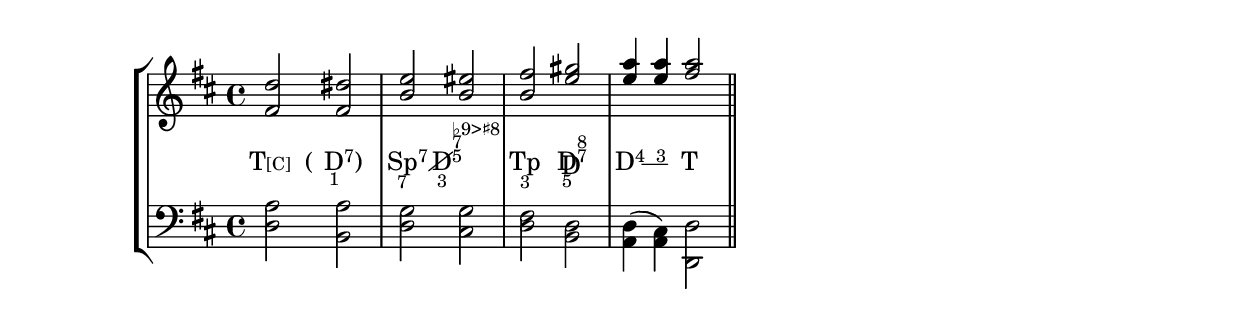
% a lilypond cadence for demonstrating the use of harmonyli
% (c) 2019 Frankfurt, Germany, Karsten Reincke
% This file is licensed under CC-BY-SA 4.0 international
% for details see https://creativecommons.org/licenses/by-sa/4.0/
\version "2.18.2"

\header { tagline = "" }
% harmonyli.ly :- a library for inserting Riemanm Function 
% Analysis Symbols into a musical score created by LilyPOnd
%
% Copyright (c) 2019 Karsten Reincke, Frankfurt
%
% This file is distributed either under the terms of the MIT license or under 
% the terms of the GPLv3 license. Feel free to choose the distribution method 
% you prefer by deleting the unsuitable licensing statement (Don't delete both): 
%
% (a) If you want to use it under the terms of the MIT license erase the 
%     following GPLv3 licensing statement:
% (b) If you want to use harmonyli.ly under the terms of the GPLv2 license
%      erase the following MIT license text
%
% GPLv3-Licensing Statement
% -------------------------

% This program is free software: you can redistribute it and/or modify
% it under the terms of the GNU General Public License as published by
% the Free Software Foundation, either version 3 of the License, or
% (at your option) any later version.

% This program is distributed in the hope that it will be useful,
% but WITHOUT ANY WARRANTY; without even the implied warranty of
% MERCHANTABILITY or FITNESS FOR A PARTICULAR PURPOSE.  See the
% GNU General Public License for more details.

% You should have received a copy of the GNU General Public License
% along with this program.  If not, see <https://www.gnu.org/licenses/>.

% MIT-License and Licensing Statement
% --------------------------------------
% Copyright 2019 Karsten Reincke, Frankfurt

% Permission is hereby granted, free of charge, to any person 
% obtaining a copy of this software and associated documentation 
% files (the "Software"), to deal in the Software without 
% restriction, including without limitation the rights to use, 
% copy, modify, merge, publish, distribute, sublicense, and/or sell 
% copies of the Software, and to permit persons to whom the 
% Software is furnished to do so, subject to the following conditions:

% The above copyright notice and this permission notice shall be 
% included in all copies or substantial portions of the Software.

% THE SOFTWARE IS PROVIDED "AS IS", WITHOUT WARRANTY OF ANY KIND, 
% EXPRESS OR IMPLIED, INCLUDING BUT NOT LIMITED TO THE WARRANTIES 
% OF MERCHANTABILITY, FITNESS FOR A PARTICULAR PURPOSE AND 
% NONINFRINGEMENT. IN NO EVENT SHALL THE AUTHORS OR COPYRIGHT 
% HOLDERS BE LIABLE FOR ANY CLAIM, DAMAGES OR OTHER LIABILITY, 
% WHETHER IN AN ACTION OF CONTRACT, TORT OR OTHERWISE, ARISING 
% FROM, OUT OF OR IN CONNECTION WITH THE SOFTWARE OR THE USE 
% OR OTHER DEALINGS IN THE SOFTWARE.
%
% Some Compliance Hints: 
% ----------------------
% (A) MIT Usage
% -------------
% (1) For using harmonyli.ly compliantly it is sufficient if the
% MIT license text is part of this file.
% (2) For modifying harmonyli.ly compliantly or for using part of
% it, it is sufficient if the MIT license text is included in 
% all copies or substantial portions
% (3) Under the terms of the MIT license you may use harmonyli.ly
% as part of your overarching work and you may distribute this
% overarching complex as whole under any license you want. But
% you may not erase the MIT license text in this file or in
% all derived files - just as the MIT license requires:
%
% The above copyright notice and this permission notice shall be 
% included in all copies or substantial portions of the Software.
%
% (B) GPLv3 Usage
% ---------------
% If you prefer to distribute harmonyli.ly under the terms of the
% GPLv3, then you have to fulfill all requirements of the GPLv3,
% especially those of §4 and §5 (strong copyleft effect and so on)
% and those of §6 (Conveying Non-Source Forms)
%
%%%%%%%%%%%%%%%%%%%%%%%%%%%%%%%%%%%%%%%%%%%%%%%%%%%%%%%%%%%%%%%%%%%%

% Reference to groundwork
% -----------------------
% harmonyli.ly heavily uses ideas and code of Klaus Blum's groundwork which has 
% been published in the 'Lilypond Snippet Repository':
% -> http://lsr.di.unimi.it/LSR/Item?id=967
%
% In a mail from Nov. the 4th 2019 Klaus Blum explicitly approved that he 
% a) distributes his code under the terms of the (American) public domain 
% b) agrees to use his file as groundwork for harmonyli.ly
% c) to distribute the result under the terms of of a dual-license: the user 
%    shall be enabled to choose whether he wants to use it under the terms
%   of the GPLv3 or the MIT
%
% Just as Klaus Blum's groundwork, also harmonyli.ly uses some explanations of 
% Neil Puttock by which he described the use text span engraver.
% -> http://www.mail-archive.com/lilypond-user%40gnu.org/msg60732.html
%%%%%%%%%%%%%%%%%%%%%%%%%%%%%%%%%%%%%%%%%%%%%%%%%%%%%%%%%%%%%%%%%%%%

\version "2.18.2"

%%%%%%%%%%%%%%%%%%%%%%%%%%%%%%%%%%%%%%%%%%%%%%%%%%%%%%%%%%%%%%%%%%%%%%
% Definition using the EBNF to formally describe the structure of a
% Functional Harmony Analysis Symbol ( = part of the functional harmony theory)
% 
% FHAS ::= {x},(cRS|RS),{DV} { BN }, { SN }, {AN, {AN, {AN, {AN, {AN}}}}}, {CT} {FS}
%
% cRS ::= RS,DV /* not separated by a blank */
%
%  RS ::= 'T' | 't' | 'S' | 's' | 'SS' | 'D' | 'd' | 'DD' 
%
%  DV ::= 'p' | 'P' | 'g' | 'G' | 
%
%   x ::= 'x' /* cross thought the RS */ 
%
%  BN ::= '1', ... ,'7'
%  SN ::= AN
%  AN ::= '1', ... ,'12'
%  CT ::= 'c', 'cis', ... 'h' | cRS
%
% Note: this is a syntactical definition. There is a semantical restriction
% which cannot easily be expressed by a context free grammar. The condition
% is 'AN1 < AN2 < AN3 < AN4 < AN5'. Therefore we only use the symbol AN
%
% Note: This definition also allows to express some a bit esoteric analyze 
% results like (Double Dominant or Double Sub dominant or Tonika,... relative
% counter relative) without no root tone / note. It depends on the context
% (and the viewpoint of the analyzer), which of them are semantically adequate.  
%%%%%%%%%%%%%%%%%%%%%%%%%%%%%%%%%%%%%%%%%%%%%%%%%%%%%%%%%%%%%%%%%%%%%%%%%%%

%%%%%%%%%%%%%%%%%%%%%%%%%%%%%%%%%%%%%%%%%%%%%%%%%%%%%%%%%%%%%%%%%%%%%%%%%%%
% Some implementation details:
% We refer to the parts of a RFS by the following identifiers:
%
%                              5 added note number = e | e5
%                              4 added note number = d | d4
%                              3 added note number = c | c3
% Sopran-Note-Number = S | SN  2 added note number = b | b2
% Riemann-Symbol = RS          1 added note number = a | a1  fillstring = fs | FS
% Bass-Note-Number = B | BN
% 
%
% This harmonyli.ly offers 3 interfaces:
%
% A) The basic method of harmonyli.ly is 'rfs' (riemann functional symbol). It 
% expects all elements of an RFS at a specific position and none of them may be 
% forgotten. If any of elements shall not be used, then the respective argument 
% must contain a "".
%
% Advantage: The analyzer gets the complete freedom to create his own version.
% Disadvantage: He must respect all details for not getting surprising results
% 
% B) The core method of harmonyli.ly is the method 'RFS'. It takes the naked 
% Riemann Symbol (like T, Tp, S, D, ...) and a list of pairs using the values of 
% BNoteKey, SNoteKey, ... as keys and as value any string / markup the user 
% wants to insert into the Riemann Function Symbol
%
% On this level, there exist 4 variants:
%   a) the method RFS - as described above
%   b) the method dRFS :- doubling the root RS symbol
%   c) the method xRFS :- crossing out the root RS symbol
%   d) the method xdRFS :- crossing out the doubled root RS symbol 
%
% Advantage: The analyzer may ignore the key value pairs he do not need.
% Disadvantage: He must know / respect the syntax of an association list
%
% C) Finally harmonyli.ly offers some often used instantiations of RFS
% as prepared functions
%
% Advantage: It is simple to insert such fixed RFS.
% Disadvantage: Not all RFS are delivered as fixed RFS
%%%%%%%%%%%%%%%%%%%%%%%%%%%%%%%%%%%%%%%%%%%%%%%%%%%%%%%%%%%%%%%%%%%%%%%%%%%%




%%%%%%%%%%%%%%%%%%%%%%%%%%%%%%%%%%%%%%%%%%%%%%%%%%%%%%%%%%%%%%%%%%%%%%%%%%
%
% About some special features
%
% (1) intermediary dominant and intermediary sections
% -----------------------------------------------
% Sometimes, the musicologist wants to express that in an intermediary section
% all chords function with respect to an intermediary harmonical focus instead
% being described with respect to the basic tone. 
% 
% The most simple example for such an intermediary section is the 'intermediary 
% dominant' (in German: 'Zwischendominante): It is not the dominant of the (
% keynote) tonic, but the dominant of the following chord.

% Moreover, sometimes the chord to which an intermediary section is refered
% does not close the section but is replaced by a functional equivalent. A
% famous example is the 'deceptive cadence' as closure of such an intermediary
% section.

% Hence, sometimes the musicologist does not only want to express that he reads
% a succession of chords as an intermediary section, he also want to explicitly
% name the assumed harmonical focus.

% For that purpose harmonyli.ly offers rows of intermediary chords:
%
% IntermediarySection ::- 'initIntermediaryArea' RFS+ closingRFS
%                 RFS ::- /* see above */
%          closingRFS ::- RFS with special parameter 'Context'
%
%
% (2) ZoomAnalyses
% ----------------
%
% In theoretical harmonical analyses often each analysis symbol refers to one 
% chord. In practical harmoncal analyses the analysis symbols refer to rows of 
% tones which are treated as passing notes.

% But sometimes, the musicologist does not want to ignore some shorter notes.
% Instead of this, he wants to increase the granularity of his symbols by
% integrating such 'detail notes' into his symbol. He wants to zoom into the
% the score.
%
% The most known example is the suspended chord as for example
%   6>5
%   4>3
%  D 
%
% For enabling musicologists to express such details, harmonyli.ly offers
% ZoomAreas. ZoomAreas use one pure Riemann Symbol for all chords, and the
% differences of the cords are described by numbers referring to the base tone
% of the chord
%
% ZoomArea ::- 
%     'initZoomArea' 
%     'setZoomRoot' 
%     'openZoomArea'
%     'setZoomSuccessor'+
%     'closeZoomArea'
%%%%%%%%%%%%%%%%%%%%%%%%%%%%%%%%%%%%%%%%%%%%%%%%%%%%%%%%%%%%%%%%%%%%%%%%%%%%%

% ---------------------------------------------------------------------
% Harmonyli Interface No 1: The basic method for inserting all manually
% ---------------------------------------------------------------------



#(define-markup-command (fhas layout props RS SN BN aN bN cN dN eN CT fst)
  (markup? markup? markup? markup? markup? markup? markup? markup? markup? markup?)
  (let* ((lCT (string-append "[" CT "]")))
    (if (equal? CT "")(set! lCT ""))
    (interpret-markup layout props
     #{
       \markup{
         \concat {
           \override #'(baseline-skip . 1.4)
           \center-column {
             \override #`(direction . ,UP)
             \override #'(baseline-skip . 2.0)
             \dir-column {
               \halign #CENTER
                \concat { $RS \tiny {  $lCT  } }
               \tiny
               \halign #CENTER
               $SN
             }
             \tiny
             $BN
           }
           \tiny
           \override #`(direction . ,UP)
           \override #'(baseline-skip . 0.8)
           \dir-column {
             " "
             {
               \override #`(direction . ,UP)
               \override #'(baseline-skip . 1.3)
               \dir-column { $aN  $bN $cN $dN $eN }
             }
           }
           $fst
         }
       }
     #}
 )))
  
% ------------------------------------------------------------------------------
% Harmonyli Interface No 2.A: The core method for inserting only relevant values
% ------------------------------------------------------------------------------

#(define BNoteKey "B")
#(define SNoteKey "S")
#(define aNoteKey "a")
#(define bNoteKey "b")
#(define cNoteKey "c")
#(define dNoteKey "d")
#(define eNoteKey "e")
#(define fsKey "f")

#(define RsSpec "T")


#(define BNoteDValue "")
#(define SNoteDValue "")
#(define aNoteDValue "")
#(define bNoteDValue "")
#(define cNoteDValue "")
#(define dNoteDValue "")
#(define eNoteDValue "")
#(define fsDValue "") 

#(define RsSpecDValue "")

% The RS can be crossed out and or doubled To express the combinations
% we invent a parameter RS taking the values [ n (normal) | x | d | xd ]
% x

% evaluating the arguments:
% gets the associatedList and the key of the wanted RFS element
% if any pair in the list contains the key, it returns the value
% defined in the pair, otherwise it returns the default value
#(define (assign keyValue assocList defaultValue)
  (string? list?)
  (let* ((localPair (assoc keyValue assocList)))
    (if localPair (cdr localPair) defaultValue)
  )
)

% INTERFACE 2.A
% returns the Riemann Function Symbol as markup
#(define-markup-command (setFHAS layout props RS AL)
  (markup? list?)
  (let*
    ( (lBN (assign BNoteKey AL BNoteDValue))
      (lSN (assign SNoteKey AL SNoteDValue))
      (laN (assign aNoteKey AL aNoteDValue))
      (lbN (assign bNoteKey AL bNoteDValue))
      (lcN (assign cNoteKey AL cNoteDValue))
      (ldN (assign dNoteKey AL dNoteDValue))
      (leN (assign eNoteKey AL eNoteDValue))
      (lFS (assign fsKey AL fsDValue))
      (lRS (assign RsSpec AL RsSpecDValue ))
      (lCT (assign "CT" AL ""))
    )
  
    (interpret-markup layout props
      (cond
        ( (equal? lRS "d")
          #{
             \markup \fhas \double #RS #lSN #lBN  #laN #lbN #lcN #ldN #leN #lCT #lFS
          #}
        )
        ( (equal? lRS "x")
          #{
             \markup \fhas \crossout #RS #lSN #lBN  #laN #lbN #lcN #ldN #leN #lCT #lFS
          #}
        )
        ( (equal? lRS "xd")
          #{
             \markup \fhas \crossout \double #RS #lSN #lBN  #laN #lbN #lcN #ldN #leN #lCT #lFS
          #}
        )
        ( (equal? lRS "dx")
          #{
             \markup \fhas \crossout \double #RS #lSN #lBN  #laN #lbN #lcN #ldN #leN #lCT #lFS
          #}
        )
        ( else
          #{
             \markup \fhas #RS #lSN #lBN  #laN #lbN #lcN #ldN #leN #lCT #lFS
          #}
        )
      )
    )
   )
 )


% ------------------------------------------------------------------------------
% Harmonyli Interface No 2.B: Functions to use intermediary areas
% ------------------------------------------------------------------------------

initIMArea = 
  { \set stanza = \markup {\normal-text \magnify #1.1 " ("} }

% returns the Riemann Function Symbol as markup
#(define-markup-command (closeIMArea layout props RS AL)
  (markup? list?)
  (let*
    ( (lBN (assign BNoteKey AL BNoteDValue))
      (lSN (assign SNoteKey AL SNoteDValue))
      (laN (assign aNoteKey AL aNoteDValue))
      (lbN (assign bNoteKey AL bNoteDValue))
      (lcN (assign cNoteKey AL cNoteDValue))
      (ldN (assign dNoteKey AL dNoteDValue))
      (leN (assign eNoteKey AL eNoteDValue))
      (lFS (assign fsKey AL fsDValue))
      (lRS (assign RsSpec AL RsSpecDValue ))
      (lCT (assign "CT" AL ""))
    )
    (set! lFS (string-append ")" lFS ))
    (interpret-markup layout props
      (cond
        ( (equal? lRS "d")
          #{
             \markup \fhas \double #RS #lSN #lBN  #laN #lbN #lcN #ldN #leN #lCT #lFS
          #}
        )
        ( (equal? lRS "x")
          #{
             \markup \fhas \crossout #RS #lSN #lBN  #laN #lbN #lcN #ldN #leN #lCT #lFS
          #}
        )
        ( (equal? lRS "xd")
          #{
             \markup \fhas \crossout \double #RS #lSN #lBN  #laN #lbN #lcN #ldN #leN #lCT #lFS
          #}
        )
        ( (equal? lRS "dx")
          #{
             \markup \fhas \crossout \double #RS #lSN #lBN  #laN #lbN #lcN #ldN #leN #lCT #lFS
          #}
        )
        ( else
          #{
             \markup \fhas #RS #lSN #lBN  #laN #lbN #lcN #ldN #leN #lCT #lFS
          #}
        )
      )
    )
   )
 )

% ------------------------------------------------------------------------------
% Harmonyli Interface No 2.C: Functions to use zoom in analyses
% ------------------------------------------------------------------------------

initTextSpan =
#(define-music-function (parser location fText) (string?)
   #{
     \once \override TextSpanner #'direction = #DOWN
     \once \override TextSpanner #'style = #'line
     \once \override TextSpanner #'outside-staff-priority = ##f
     \once \override TextSpanner #'padding = #-0.6 % sets the distance of the line from the lyrics
     \once \override TextSpanner #'bound-details =
     #`((left . ((Y . 0)
                 (padding . 0)
                 (attach-dir . ,LEFT)))
        (left-broken . ((end-on-note . #t)))
        (right . ((Y . 0)
                  (padding . 0)
                  (attach-dir . ,RIGHT))))
     \once \override TextSpanner.bound-details.left.text = $fText
   #})


#(define-markup-command (initZoomRow layout props RS AL)
  (markup? list?)
  (let*
    ( (lBN (assign BNoteKey AL BNoteDValue))
      (lSN (assign SNoteKey AL SNoteDValue))
      (laN (assign aNoteKey AL aNoteDValue))
      (lbN (assign bNoteKey AL bNoteDValue))
      (lcN (assign cNoteKey AL cNoteDValue))
      (ldN (assign dNoteKey AL dNoteDValue))
      (leN (assign eNoteKey AL eNoteDValue))
      (lFS (assign fsKey AL fsDValue))
      (lRS (assign RsSpec AL RsSpecDValue ))
      (lCT (assign "CT" AL ""))
    )
 
    (interpret-markup layout props
      (cond
        ( (equal? lRS "d")
          #{
             \markup \fhas \double #RS #lSN #lBN  #laN #lbN #lcN #ldN #leN #lCT #lFS
          #}
        )
        ( (equal? lRS "x")
          #{
             \markup \fhas \crossout #RS #lSN #lBN  #laN #lbN #lcN #ldN #leN #lCT #lFS
          #}
        )
        ( (equal? lRS "xd")
          #{
             \markup \fhas \crossout \double #RS #lSN #lBN  #laN #lbN #lcN #ldN #leN #lCT #lFS
          #}
        )
        ( (equal? lRS "dx")
          #{
             \markup \fhas \crossout \double #RS #lSN #lBN  #laN #lbN #lcN #ldN #leN #lCT #lFS
          #}
        )
        ( else
          #{
             \markup \fhas #RS #lSN #lBN  #laN #lbN #lcN #ldN #leN #lCT #lFS
          #}
        )
      )
    )
   )
 )

#(define-markup-command (expZoomRow layout props AL)
  (list?)
  (let*
    ( (laN (assign aNoteKey AL aNoteDValue))
      (lbN (assign bNoteKey AL bNoteDValue))
      (lcN (assign cNoteKey AL cNoteDValue))
      (ldN (assign dNoteKey AL dNoteDValue))
      (leN (assign eNoteKey AL eNoteDValue))
      (lFS (assign fsKey AL fsDValue))
    )
 
    (interpret-markup layout props
     #{
         \markup \fhas "" "" "" #laN #lbN #lcN #ldN #leN "" #lFS
     #}
    )
   )
 )



#(define-markup-command (closeIMZoomRow layout props AL)
  (list?)
  (let*
    ( (laN (assign aNoteKey AL aNoteDValue))
      (lbN (assign bNoteKey AL bNoteDValue))
      (lcN (assign cNoteKey AL cNoteDValue))
      (ldN (assign dNoteKey AL dNoteDValue))
      (leN (assign eNoteKey AL eNoteDValue))
      (lFS (assign fsKey AL fsDValue))
    )
    (set! lFS (string-append " )" lFS) )
    (interpret-markup layout props
      #{ \markup \fhas "" "" ""  #laN #lbN #lcN #ldN #leN "" #lFS #}
    )
   )
 )
% -----------------------------------------------------------------------------
% Harmonyli Interface No 3: Some often used RFS (= instantiation of level 2)
% ------------------------------------------------------------------------------

#(define-markup-command (RS layout props rs)
  (markup?)
  (interpret-markup layout props
    #{ \markup \setFHAS #rs #'() #}
   )
 )


#(define-markup-command (RSthird layout props rs)
  (markup?)
  (interpret-markup layout props
    #{ \markup \setFHAS #rs #'(("B"."3") ) #}
   )
 ) 
 

#(define-markup-command (Dsept layout props)
  ()
  (interpret-markup layout props
    #{ \markup \setFHAS "D" #'(("a"."7") ) #}
   )
 )

#(define-markup-command (Dseptnone layout props)
  ()
  (interpret-markup layout props
    #{ \markup \setFHAS "D" #'(("a"."7")("b"."9")) #}
   )
 )
% ---------------------------------------------------------------
%               Extender lines
% The text parameter "fText" will be placed at the left end of the extender.
% It will only consist of some spaces to move the left end a little forward.
% ---------------------------------------------------------------

fExtend =
#(define-music-function (parser location fText) (string?)
   #{
     \once \override TextSpanner #'direction = #DOWN
     \once \override TextSpanner #'style = #'line
     \once \override TextSpanner #'outside-staff-priority = ##f
     \once \override TextSpanner #'padding = #-0.6 % sets the distance of the line from the lyrics
     \once \override TextSpanner #'bound-details =
     #`((left . ((Y . 0)
                 (padding . 0)
                 (attach-dir . ,LEFT)))
        (left-broken . ((end-on-note . #t)))
        (right . ((Y . 0)
                  (padding . 0)
                  (attach-dir . ,RIGHT))))
     \once \override TextSpanner.bound-details.left.text = $fText
   #})

% ---------------------------------------------------------------
% ----- cross out the letter for "shortened dominants" (where base is omitted):
% ---------------------------------------------------------------

#(define-markup-command (crossout layout props letter)
   (markup?)
   (interpret-markup layout props
     #{
       \markup{
         \concat {
           \override #'(baseline-skip . 0.4)
           \left-column {
             $letter
             \with-dimensions #'(-0.0 . 0.0) #'(0 . 0)
             \translate-scaled #'(-0.3 . 0.3)
             \with-dimensions #'(-0.0 . 0.0) #'(0 . 0)
             \draw-line #'(2.3 . 1.8)
           }
         }
       }
     #}))

% ---------------------------------------------------------------
% ----- double-printed letters for double dominant or double subdominant:
% ---------------------------------------------------------------

#(define-markup-command (double layout props letter)
   (markup?)
   (interpret-markup layout props
     #{
       \markup{
         \concat {
           \override #'(baseline-skip . 0.4)
           \left-column {
             $letter
             \with-dimensions #'(-0.4 . 0.6) #'(0 . 0)
             $letter
           }
         }
       }
     #}))

% ---------------------------------------------------------------
% opening round bracket before a chord:
% ---------------------------------------------------------------

openbracket = { \set stanza = \markup {\normal-text \magnify #1.1 " ("} }




  
\score {
  \new StaffGroup {
    \time 4/4
    <<
      \new Staff {
        \relative d' {
          \clef "treble"
          \key d \major  
          \stemUp
         < fis  d'>2    
          < fis  dis'>2   
          < b  e>2        
          < b  eis>2        
          | 
          < b fis'>2  
          < e gis >2 
          < e a >4
          < e a >4 
          < a fis>2       
          \bar "||"
        }
        \addlyrics {
          \markup \setFHAS "T" #'(("CT"."C")("f" . ""))
          \initIMArea
          \markup \closeIMArea "D" #'(("B"."1")("a" . "7"))
          \markup \setFHAS "Sp" #'(("B"."7")("a" . "7"))
          \markup \setFHAS "D" #'(("T"."x")("B"."3")("a" . "5")("b" . "7")("c" . "♭9>♯8"))
          \markup \setFHAS "Tp" #'(("B"."3")) 
          \markup \setFHAS "D" #'(("T"."d")("B"."5")("a" . "7")("b" . "8")) 
                 
          \initTextSpan "   "
          \markup \initZoomRow "D" #'(("a"."4")) 
          \startTextSpan
          \markup \expZoomRow #'(("a"."3")) 
          \stopTextSpan
  
          \markup \setFHAS "T" #'(("f" . ""))
        }   
      }
      \new Staff {
        \relative d { 
          \clef "bass"
          \key d \major  
          \stemDown
          < d a'>2                              
          < b a'>2                   
          < d g>2                
          < cis g'>2                                    
          |
          < d fis>2                      
          < b d>2                  
          <<
            { a4( a4)   }
            { d4( cis4) }
          >> 
          < d, d'>2       
          \bar "||"
        }   
      }
    >>
  }
  \layout {
    \context {
      \Lyrics
      \consists "Text_spanner_engraver"
    }
  }
  \midi {}
}

